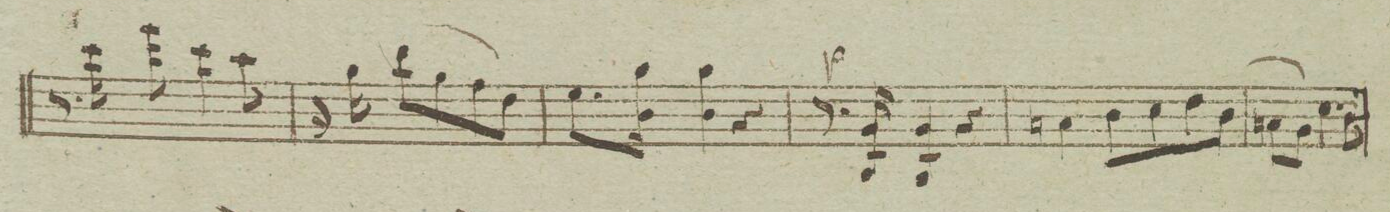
**kern	**dynam
*I"Violino. 1mo	*
*clefG2	*
*k[b-e-a-]	*
*M3/4	*
8.r	.
16ccc\	.
8eee-\	.
4ccc\	.
8aa-\	.
=20	=20
8.r	.
16gg\	.
(8bb-\L	.
8gg\	.
8ff\	.
8dd\J)	.
=21	=21
8.ee-\L	.
16b-\Jk 16gg\	.
4b-\ 4gg\	.
4r	.
=22	=22
8.r	p
16B-/ 16g/	.
4B-/ 4g/	.
4r	.
=23	=23
4an\	.
8b-\L	.
8cc\	.
8dd\	.
(8b-\J	.
=24	=24
8an\L	.
8g\J)	.
4.cc\	.
8b-\	.
=25	=25
*-	*-
